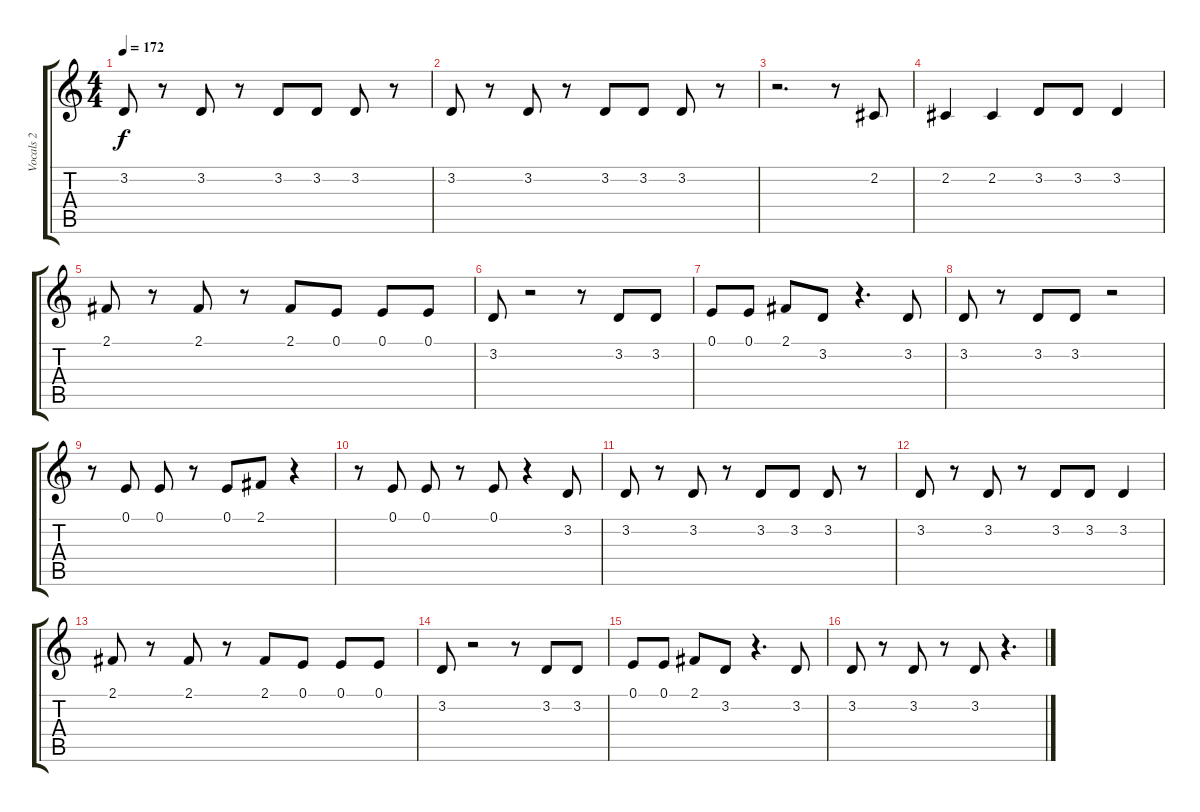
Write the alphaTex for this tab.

\track ("Vocals 2" "Vocals 2") {instrument trombone}
\staff {score tabs}
\tuning (E4 B3 G3 D3 A2 E2) {hide}
\ts (4 4)
\tempo 172
\clef g2
\ks c
3.2.8{dy f} r.8 3.2.8 r.8 3.2.8 3.2.8 3.2.8 r.8 |
3.2.8 r.8 3.2.8 r.8 3.2.8 3.2.8 3.2.8 r.8 |
r.2{d} r.8 2.2.8 |
2.2.4 2.2.4 3.2.8 3.2.8 3.2.4 |
2.1.8 r.8 2.1.8 r.8 2.1.8 0.1.8 0.1.8 0.1.8 |
3.2.8 r.2 r.8 3.2.8 3.2.8 |
0.1.8 0.1.8 2.1.8 3.2.8 r.4{d} 3.2.8 |
3.2.8 r.8 3.2.8 3.2.8 r.2 |
r.8 0.1.8 0.1.8 r.8 0.1.8 2.1.8 r.4 |
r.8 0.1.8 0.1.8 r.8 0.1.8 r.4 3.2.8 |
3.2.8 r.8 3.2.8 r.8 3.2.8 3.2.8 3.2.8 r.8 |
3.2.8 r.8 3.2.8 r.8 3.2.8 3.2.8 3.2.4 |
2.1.8 r.8 2.1.8 r.8 2.1.8 0.1.8 0.1.8 0.1.8 |
3.2.8 r.2 r.8 3.2.8 3.2.8 |
0.1.8 0.1.8 2.1.8 3.2.8 r.4{d} 3.2.8 |
3.2.8 r.8 3.2.8 r.8 3.2.8 r.4{d}
